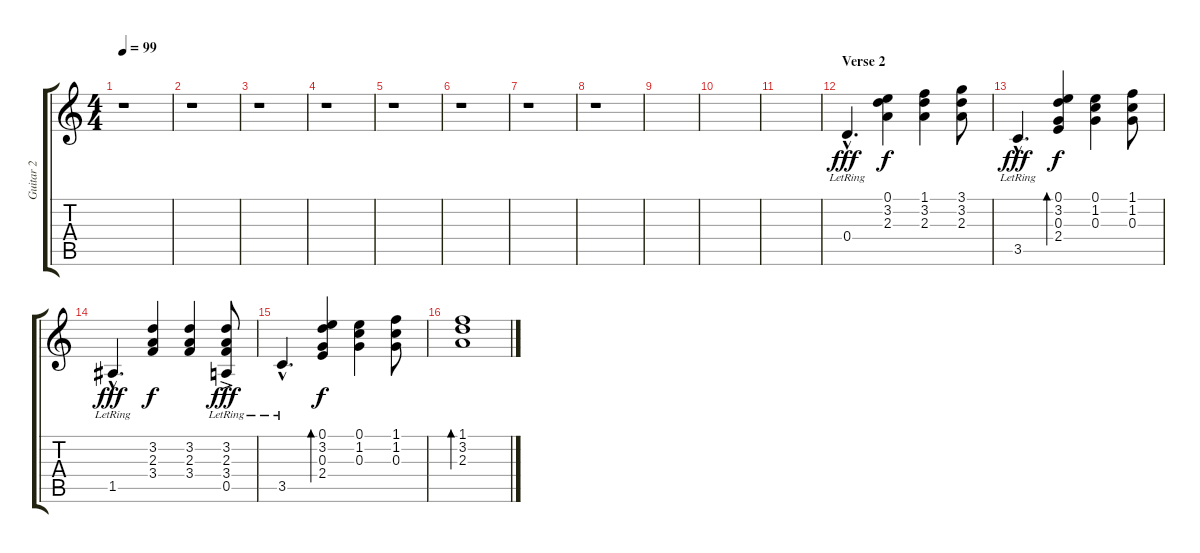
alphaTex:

\track ("Guitar 2" "Guitar 2") {instrument acousticguitarnylon}
\staff {score tabs}
\tuning (E4 B3 G3 D3 A2 E2) {hide}
\ts (4 4)
\tempo 99
\clef g2
\ks c
r.1{dy f} |
r.1 |
r.1 |
r.1 |
r.1 |
r.1 |
r.1 |
r.1 |
|
|
|
\section ("" "Verse 2")
0.4{hac lr}.4{d dy fff volume 9} (0.1 3.2 2.3).4{dy f} (1.1 3.2 2.3).4 (3.1 3.2 2.3).8 |
3.5{hac lr}.4{d dy fff} (0.1 3.2 0.3 2.4).4{bd 240 dy f} (0.1 1.2 0.3).4 (1.1 1.2 0.3).8 |
1.5{hac lr}.4{d dy fff} (3.2 2.3 3.4).4{dy f} (3.2 2.3 3.4).4 (3.2{lr} 2.3{lr} 3.4{lr} 0.5{ac lr}).8{dy fff} |
3.5{hac lr}.4{d} (0.1 3.2 0.3 2.4).4{bd 240 dy f} (0.1 1.2 0.3).4 (1.1 1.2 0.3).8 |
(1.1 3.2 2.3).1{bd 120}
